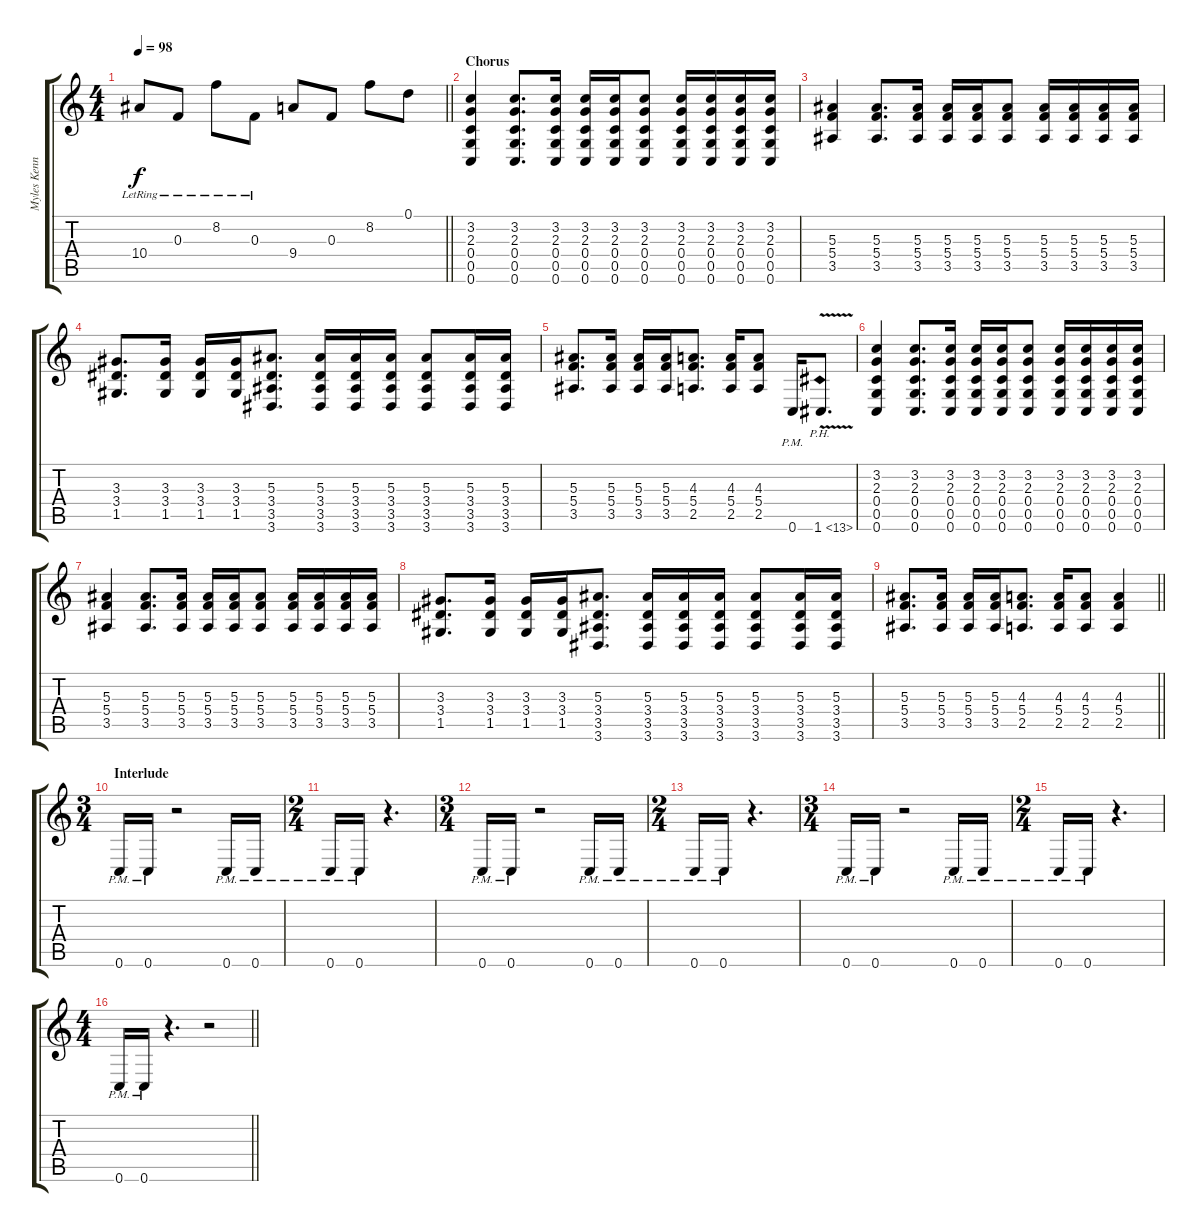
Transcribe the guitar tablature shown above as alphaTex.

\track ("Myles Kennedy" "Myles Kenn") {instrument distortionguitar}
\staff {score tabs}
\tuning (D4 A3 F3 C3 G2 C2) {hide}
\ts (4 4)
\tempo 98
\clef g2
\barLineRight lightlight
\ks c
10.4{lr}.8{dy f} 0.3{lr}.8 8.2{lr}.8 0.3{lr}.8 9.4.8 0.3.8 8.2.8 0.1.8 |
\section ("" "Chorus")
(3.2 2.3 0.4 0.5 0.6).4 (3.2 2.3 0.4 0.5 0.6).8{d} (3.2 2.3 0.4 0.5 0.6).16 (3.2 2.3 0.4 0.5 0.6).16 (3.2 2.3 0.4 0.5 0.6).16 (3.2 2.3 0.4 0.5 0.6).8 (3.2 2.3 0.4 0.5 0.6).16 (3.2 2.3 0.4 0.5 0.6).16 (3.2 2.3 0.4 0.5 0.6).16 (3.2 2.3 0.4 0.5 0.6).16 |
(5.3 5.4 3.5).4 (5.3 5.4 3.5).8{d} (5.3 5.4 3.5).16 (5.3 5.4 3.5).16 (5.3 5.4 3.5).16 (5.3 5.4 3.5).8 (5.3 5.4 3.5).16 (5.3 5.4 3.5).16 (5.3 5.4 3.5).16 (5.3 5.4 3.5).16 |
(3.3 3.4 1.5).8{d} (3.3 3.4 1.5).16 (3.3 3.4 1.5).16 (3.3 3.4 1.5).16 (5.3 3.4 3.5 3.6).8{d} (5.3 3.4 3.5 3.6).16 (5.3 3.4 3.5 3.6).16 (5.3 3.4 3.5 3.6).16 (5.3 3.4 3.5 3.6).8 (5.3 3.4 3.5 3.6).16 (5.3 3.4 3.5 3.6).16 |
(5.3 5.4 3.5).8{d} (5.3 5.4 3.5).16 (5.3 5.4 3.5).16 (5.3 5.4 3.5).16 (4.3 5.4 2.5).8{d} (4.3 5.4 2.5).16 (4.3 5.4 2.5).8 0.6{pm}.16 1.6{ph 12 v}.8{d} |
(3.2 2.3 0.4 0.5 0.6).4 (3.2 2.3 0.4 0.5 0.6).8{d} (3.2 2.3 0.4 0.5 0.6).16 (3.2 2.3 0.4 0.5 0.6).16 (3.2 2.3 0.4 0.5 0.6).16 (3.2 2.3 0.4 0.5 0.6).8 (3.2 2.3 0.4 0.5 0.6).16 (3.2 2.3 0.4 0.5 0.6).16 (3.2 2.3 0.4 0.5 0.6).16 (3.2 2.3 0.4 0.5 0.6).16 |
(5.3 5.4 3.5).4 (5.3 5.4 3.5).8{d} (5.3 5.4 3.5).16 (5.3 5.4 3.5).16 (5.3 5.4 3.5).16 (5.3 5.4 3.5).8 (5.3 5.4 3.5).16 (5.3 5.4 3.5).16 (5.3 5.4 3.5).16 (5.3 5.4 3.5).16 |
(3.3 3.4 1.5).8{d} (3.3 3.4 1.5).16 (3.3 3.4 1.5).16 (3.3 3.4 1.5).16 (5.3 3.4 3.5 3.6).8{d} (5.3 3.4 3.5 3.6).16 (5.3 3.4 3.5 3.6).16 (5.3 3.4 3.5 3.6).16 (5.3 3.4 3.5 3.6).8 (5.3 3.4 3.5 3.6).16 (5.3 3.4 3.5 3.6).16 |
\barLineRight lightlight
(5.3 5.4 3.5).8{d} (5.3 5.4 3.5).16 (5.3 5.4 3.5).16 (5.3 5.4 3.5).16 (4.3 5.4 2.5).8{d} (4.3 5.4 2.5).16 (4.3 5.4 2.5).8 (4.3 5.4 2.5).4 |
\ts (3 4)
\section ("" "Interlude")
0.6{pm}.16 0.6{pm}.16 r.2 0.6{pm}.16 0.6{pm}.16 |
\ts (2 4)
0.6{pm}.16 0.6{pm}.16 r.4{d} |
\ts (3 4)
0.6{pm}.16 0.6{pm}.16 r.2 0.6{pm}.16 0.6{pm}.16 |
\ts (2 4)
0.6{pm}.16 0.6{pm}.16 r.4{d} |
\ts (3 4)
0.6{pm}.16 0.6{pm}.16 r.2 0.6{pm}.16 0.6{pm}.16 |
\ts (2 4)
0.6{pm}.16 0.6{pm}.16 r.4{d} |
\ts (4 4)
\barLineRight lightlight
0.6{pm}.16 0.6{pm}.16 r.4{d} r.2
